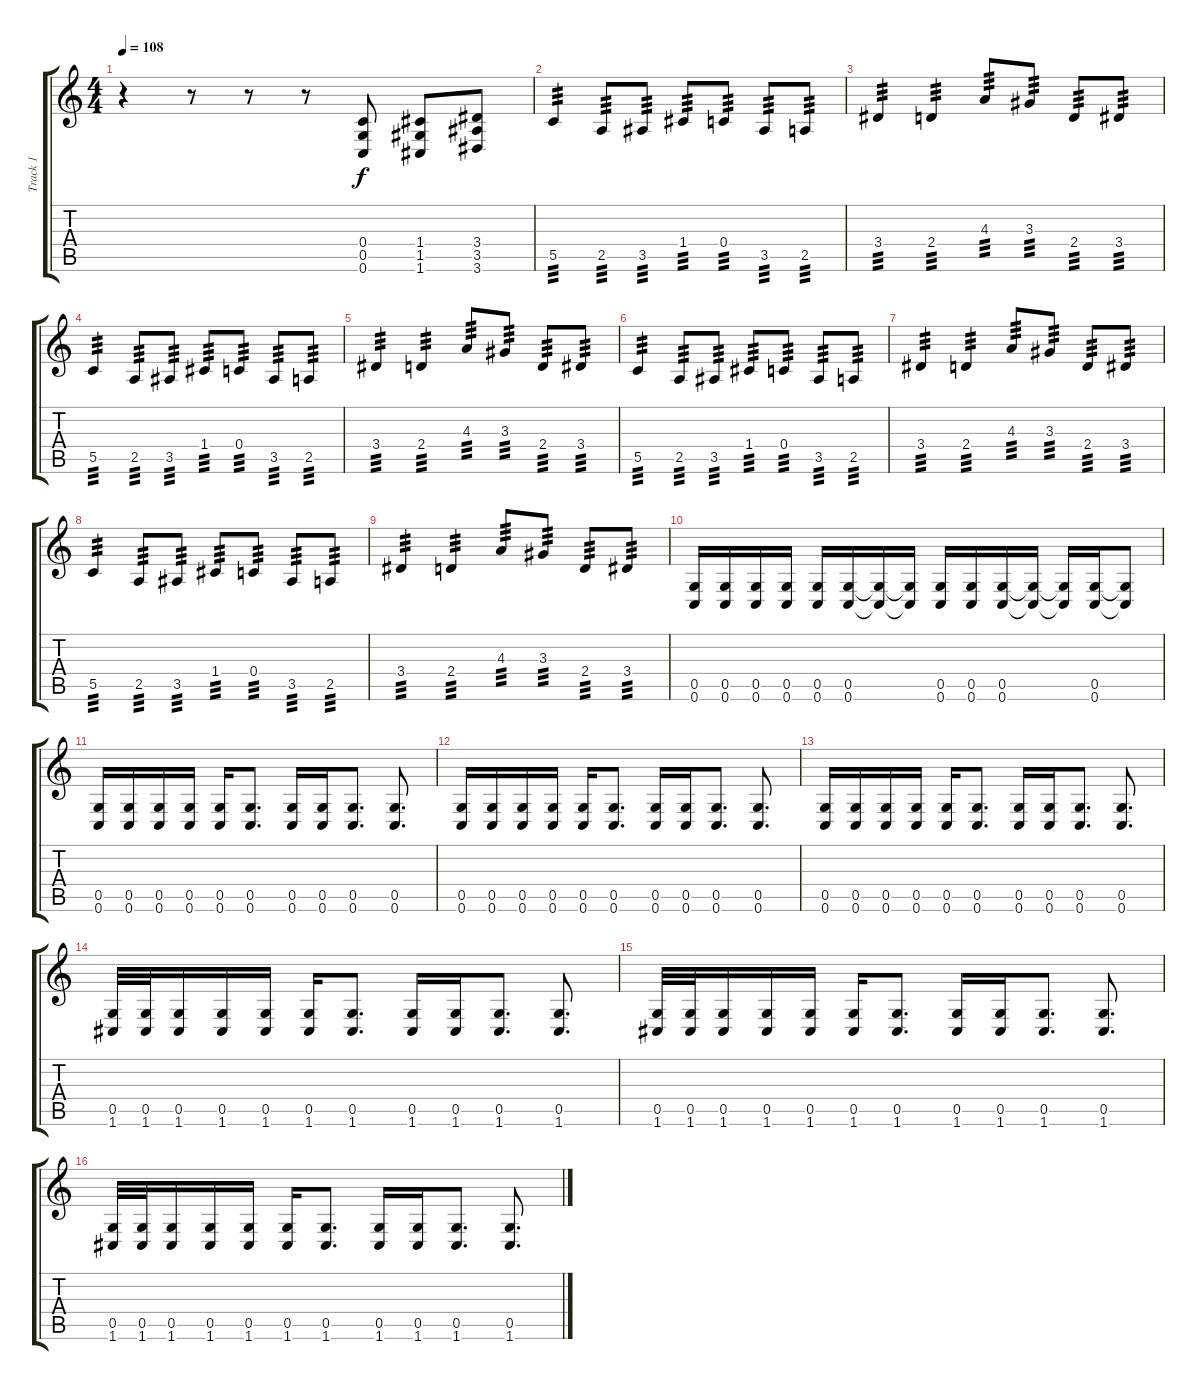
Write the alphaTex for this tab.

\track ("Track 1" "Track 1") {instrument distortionguitar}
\staff {score tabs}
\tuning (D4 A3 F3 C3 G2 C2) {hide}
\ts (4 4)
\tempo 108
\clef g2
\ks c
r.4{dy f} r.8 r.8 r.8 (0.4 0.5 0.6).8 (1.4 1.5 1.6).8 (3.4 3.5 3.6).8 |
5.5.4{tp 3} 2.5.8{tp 3} 3.5.8{tp 3} 1.4.8{tp 3} 0.4.8{tp 3} 3.5.8{tp 3} 2.5.8{tp 3} |
3.4.4{tp 3} 2.4.4{tp 3} 4.3.8{tp 3} 3.3.8{tp 3} 2.4.8{tp 3} 3.4.8{tp 3} |
5.5.4{tp 3} 2.5.8{tp 3} 3.5.8{tp 3} 1.4.8{tp 3} 0.4.8{tp 3} 3.5.8{tp 3} 2.5.8{tp 3} |
3.4.4{tp 3} 2.4.4{tp 3} 4.3.8{tp 3} 3.3.8{tp 3} 2.4.8{tp 3} 3.4.8{tp 3} |
5.5.4{tp 3} 2.5.8{tp 3} 3.5.8{tp 3} 1.4.8{tp 3} 0.4.8{tp 3} 3.5.8{tp 3} 2.5.8{tp 3} |
3.4.4{tp 3} 2.4.4{tp 3} 4.3.8{tp 3} 3.3.8{tp 3} 2.4.8{tp 3} 3.4.8{tp 3} |
5.5.4{tp 3} 2.5.8{tp 3} 3.5.8{tp 3} 1.4.8{tp 3} 0.4.8{tp 3} 3.5.8{tp 3} 2.5.8{tp 3} |
3.4.4{tp 3} 2.4.4{tp 3} 4.3.8{tp 3} 3.3.8{tp 3} 2.4.8{tp 3} 3.4.8{tp 3} |
(0.5 0.6).16 (0.5 0.6).16 (0.5 0.6).16 (0.5 0.6).16 (0.5 0.6).16 (0.5 0.6).16 (0.5{t} 0.6{t}).16 (0.5{t} 0.6{t}).16 (0.5 0.6).16 (0.5 0.6).16 (0.5 0.6).16 (0.5{t} 0.6{t}).16 (0.5{t} 0.6{t}).16 (0.5 0.6).16 (0.5{t} 0.6{t}).8 |
(0.5 0.6).16 (0.5 0.6).16 (0.5 0.6).16 (0.5 0.6).16 (0.5 0.6).16 (0.5 0.6).8{d} (0.5 0.6).16 (0.5 0.6).16 (0.5 0.6).8{d} (0.5 0.6).8{d} |
(0.5 0.6).16 (0.5 0.6).16 (0.5 0.6).16 (0.5 0.6).16 (0.5 0.6).16 (0.5 0.6).8{d} (0.5 0.6).16 (0.5 0.6).16 (0.5 0.6).8{d} (0.5 0.6).8{d} |
(0.5 0.6).16 (0.5 0.6).16 (0.5 0.6).16 (0.5 0.6).16 (0.5 0.6).16 (0.5 0.6).8{d} (0.5 0.6).16 (0.5 0.6).16 (0.5 0.6).8{d} (0.5 0.6).8{d} |
(0.5 1.6).32 (0.5 1.6).32 (0.5 1.6).16 (0.5 1.6).16 (0.5 1.6).16 (0.5 1.6).16 (0.5 1.6).8{d} (0.5 1.6).16 (0.5 1.6).16 (0.5 1.6).8{d} (0.5 1.6).8{d} |
(0.5 1.6).32 (0.5 1.6).32 (0.5 1.6).16 (0.5 1.6).16 (0.5 1.6).16 (0.5 1.6).16 (0.5 1.6).8{d} (0.5 1.6).16 (0.5 1.6).16 (0.5 1.6).8{d} (0.5 1.6).8{d} |
(0.5 1.6).32 (0.5 1.6).32 (0.5 1.6).16 (0.5 1.6).16 (0.5 1.6).16 (0.5 1.6).16 (0.5 1.6).8{d} (0.5 1.6).16 (0.5 1.6).16 (0.5 1.6).8{d} (0.5 1.6).8{d}
